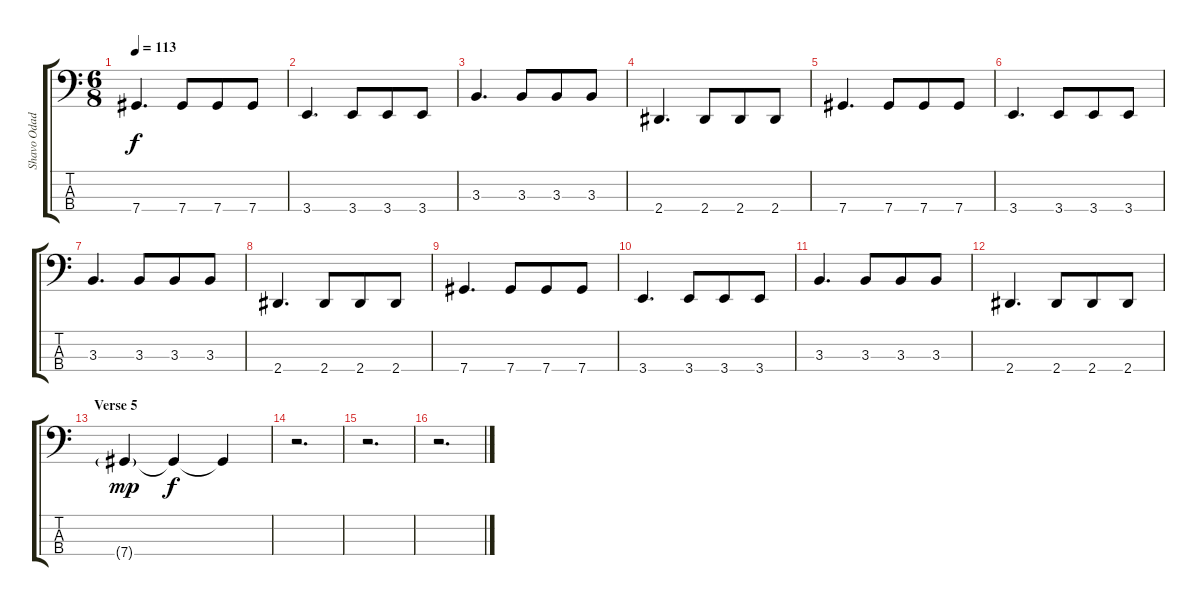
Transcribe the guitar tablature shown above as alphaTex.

\track ("Shavo Odadjian" "Shavo Odad") {instrument electricbasspick}
\staff {score tabs}
\tuning (Gb2 Db2 Ab1 Db1) {hide}
\ts (6 8)
\tempo 113
\clef f4
\ks c
7.4.4{d dy f} 7.4.8 7.4.8 7.4.8 |
3.4.4{d} 3.4.8 3.4.8 3.4.8 |
3.3.4{d} 3.3.8 3.3.8 3.3.8 |
2.4.4{d} 2.4.8 2.4.8 2.4.8 |
7.4.4{d} 7.4.8 7.4.8 7.4.8 |
3.4.4{d} 3.4.8 3.4.8 3.4.8 |
3.3.4{d} 3.3.8 3.3.8 3.3.8 |
2.4.4{d} 2.4.8 2.4.8 2.4.8 |
7.4.4{d} 7.4.8 7.4.8 7.4.8 |
3.4.4{d} 3.4.8 3.4.8 3.4.8 |
3.3.4{d} 3.3.8 3.3.8 3.3.8 |
2.4.4{d} 2.4.8 2.4.8 2.4.8 |
\section ("" "Verse 5")
7.4{g}.4{dy mp} 7.4{t}.4{dy f} 7.4{t}.4 |
r.2{d} |
r.2{d} |
r.2{d}
